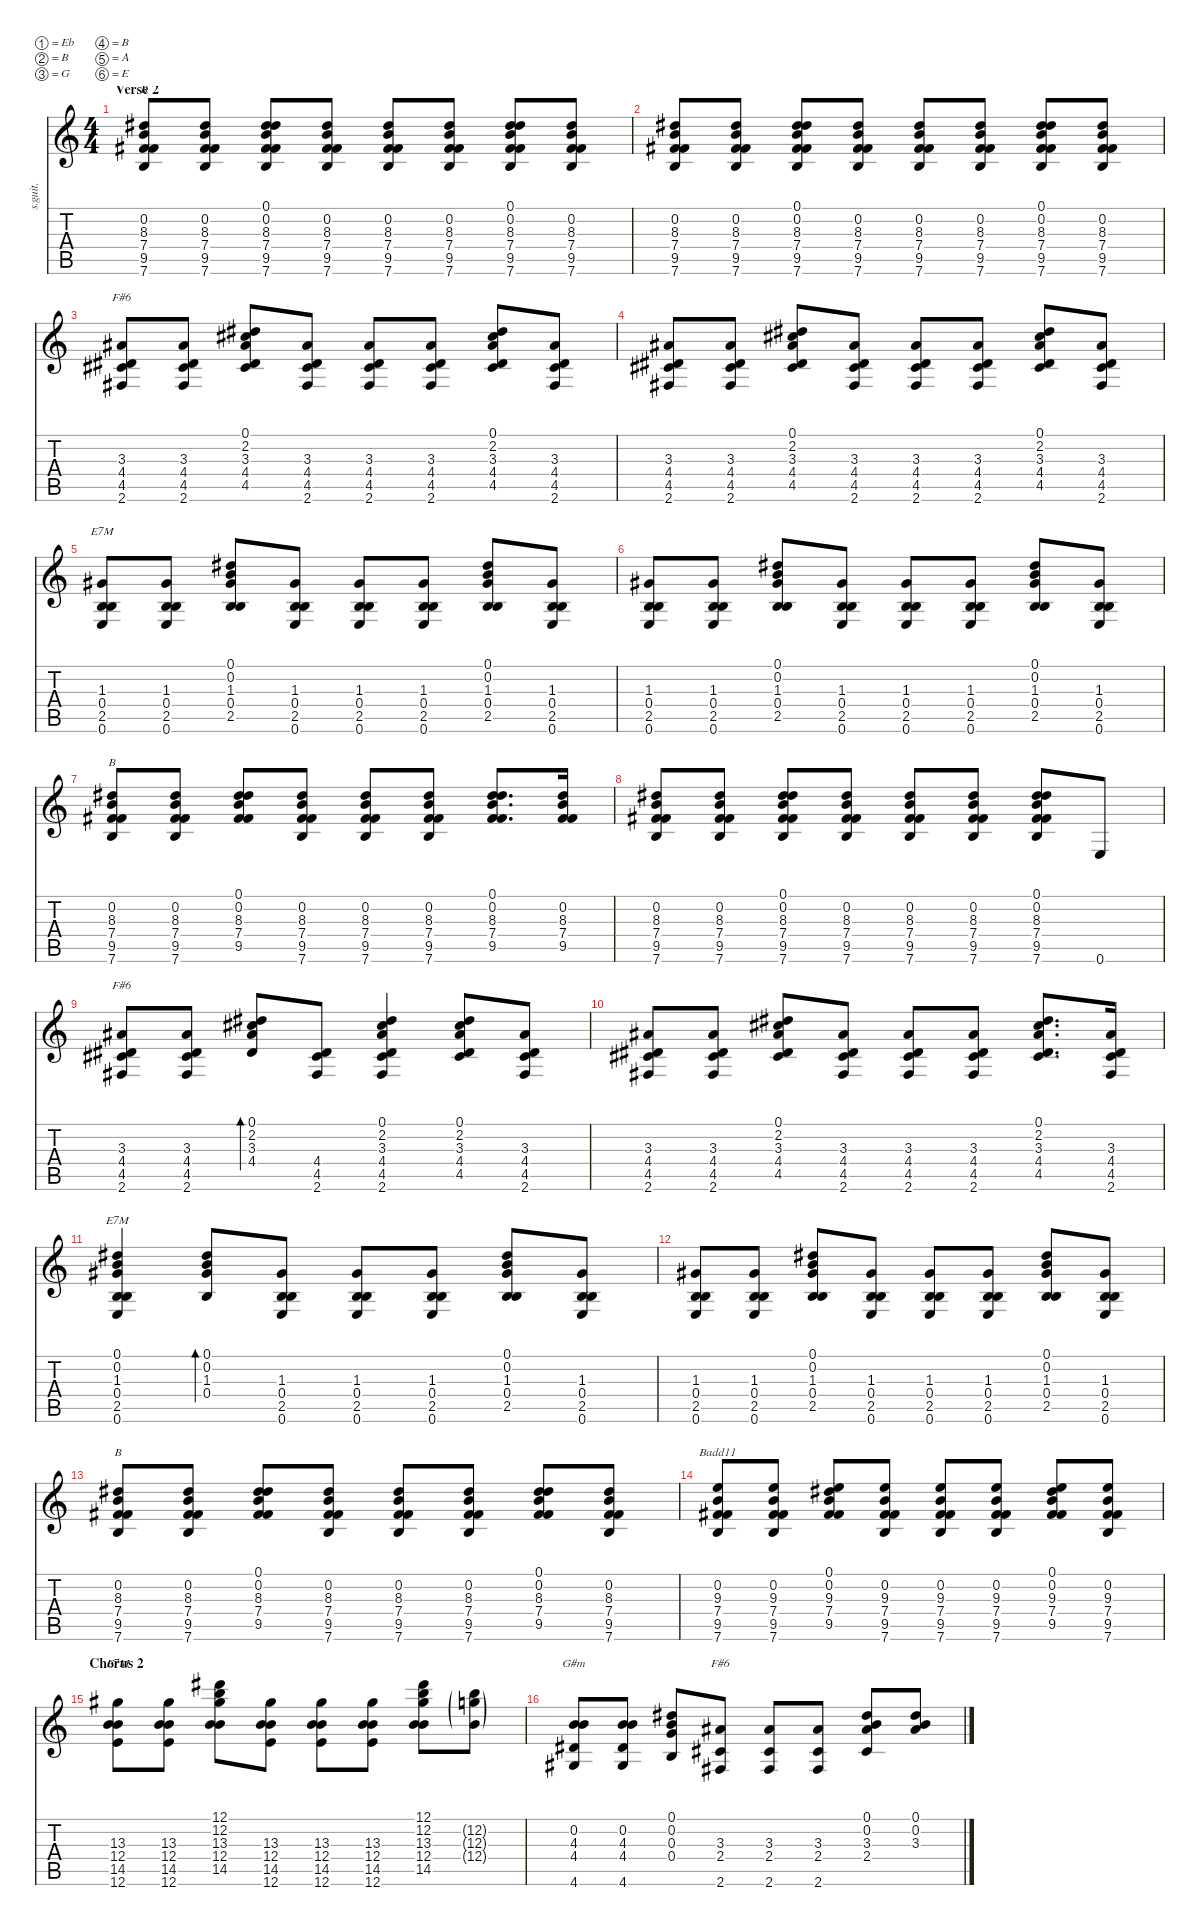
\defaultSystemsLayout 4
\hideDynamics
\bracketExtendMode nobrackets
\track ("Chris Martin" "s.guit.") {instrument acousticguitarsteel}
\staff {score tabs}
\tuning (Eb4 B3 G3 B2 A2 E2)
\chord ("B" 3 1 2 2 0 x) {showdiagram false}
\chord ("F#6" 3 1 2 2 0 x) {showdiagram false}
\chord ("E7M" 3 1 2 2 0 x) {showdiagram false}
\chord ("Badd11" 3 1 2 2 0 x) {showdiagram false}
\chord ("G#m" 3 1 2 2 0 x) {showdiagram false}
\ts (4 4)
\section ("" "Verse 2")
\tempo (87 hide)
\clef g2
\ks c
(0.2 8.3{acc #} 7.4{acc #} 9.5{acc #} 7.6).8{ch "B" lyrics (0 "") lyrics (1 "") lyrics (2 "") lyrics (3 "") lyrics (4 "") dy f} (0.2 8.3{acc #} 7.4{acc #} 9.5{acc #} 7.6).8{lyrics (0 "") lyrics (1 "") lyrics (2 "") lyrics (3 "") lyrics (4 "")} (0.1{acc #} 0.2 8.3{acc #} 7.4{acc #} 9.5{acc #} 7.6).8{lyrics (0 "") lyrics (1 "") lyrics (2 "") lyrics (3 "") lyrics (4 "")} (0.2 8.3{acc #} 7.4{acc #} 9.5{acc #} 7.6).8{lyrics (0 "") lyrics (1 "") lyrics (2 "") lyrics (3 "") lyrics (4 "")} (0.2 8.3{acc #} 7.4{acc #} 9.5{acc #} 7.6).8{lyrics (0 "") lyrics (1 "") lyrics (2 "") lyrics (3 "") lyrics (4 "")} (0.2 8.3{acc #} 7.4{acc #} 9.5{acc #} 7.6).8{lyrics (0 "") lyrics (1 "") lyrics (2 "") lyrics (3 "") lyrics (4 "")} (0.1{acc #} 0.2 8.3{acc #} 7.4{acc #} 9.5{acc #} 7.6).8{lyrics (0 "") lyrics (1 "") lyrics (2 "") lyrics (3 "") lyrics (4 "")} (0.2 8.3{acc #} 7.4{acc #} 9.5{acc #} 7.6).8{lyrics (0 "") lyrics (1 "") lyrics (2 "") lyrics (3 "") lyrics (4 "")} |
(0.2 8.3{acc #} 7.4{acc #} 9.5{acc #} 7.6).8{lyrics (0 "") lyrics (1 "") lyrics (2 "") lyrics (3 "") lyrics (4 "")} (0.2 8.3{acc #} 7.4{acc #} 9.5{acc #} 7.6).8{lyrics (0 "") lyrics (1 "") lyrics (2 "") lyrics (3 "") lyrics (4 "")} (0.1{acc #} 0.2 8.3{acc #} 7.4{acc #} 9.5{acc #} 7.6).8{lyrics (0 "") lyrics (1 "") lyrics (2 "") lyrics (3 "") lyrics (4 "")} (0.2 8.3{acc #} 7.4{acc #} 9.5{acc #} 7.6).8{lyrics (0 "") lyrics (1 "") lyrics (2 "") lyrics (3 "") lyrics (4 "")} (0.2 8.3{acc #} 7.4{acc #} 9.5{acc #} 7.6).8{lyrics (0 "") lyrics (1 "") lyrics (2 "") lyrics (3 "") lyrics (4 "")} (0.2 8.3{acc #} 7.4{acc #} 9.5{acc #} 7.6).8{lyrics (0 "") lyrics (1 "") lyrics (2 "") lyrics (3 "") lyrics (4 "")} (0.1{acc #} 0.2 8.3{acc #} 7.4{acc #} 9.5{acc #} 7.6).8{lyrics (0 "") lyrics (1 "") lyrics (2 "") lyrics (3 "") lyrics (4 "")} (0.2 8.3{acc #} 7.4{acc #} 9.5{acc #} 7.6).8{lyrics (0 "") lyrics (1 "") lyrics (2 "") lyrics (3 "") lyrics (4 "")} |
(3.3{acc #} 4.4{acc #} 4.5{acc #} 2.6{acc #}).8{ch "F#6" lyrics (0 "") lyrics (1 "") lyrics (2 "") lyrics (3 "") lyrics (4 "")} (3.3{acc #} 4.4{acc #} 4.5{acc #} 2.6{acc #}).8{lyrics (0 "") lyrics (1 "") lyrics (2 "") lyrics (3 "") lyrics (4 "")} (0.1{acc #} 2.2{acc #} 3.3{acc #} 4.4{acc #} 4.5{acc #}).8{lyrics (0 "") lyrics (1 "") lyrics (2 "") lyrics (3 "") lyrics (4 "")} (3.3{acc #} 4.4{acc #} 4.5{acc #} 2.6{acc #}).8{lyrics (0 "") lyrics (1 "") lyrics (2 "") lyrics (3 "") lyrics (4 "")} (3.3{acc #} 4.4{acc #} 4.5{acc #} 2.6{acc #}).8{lyrics (0 "") lyrics (1 "") lyrics (2 "") lyrics (3 "") lyrics (4 "")} (3.3{acc #} 4.4{acc #} 4.5{acc #} 2.6{acc #}).8{lyrics (0 "") lyrics (1 "") lyrics (2 "") lyrics (3 "") lyrics (4 "")} (0.1{acc #} 2.2{acc #} 3.3{acc #} 4.4{acc #} 4.5{acc #}).8{lyrics (0 "") lyrics (1 "") lyrics (2 "") lyrics (3 "") lyrics (4 "")} (3.3{acc #} 4.4{acc #} 4.5{acc #} 2.6{acc #}).8{lyrics (0 "") lyrics (1 "") lyrics (2 "") lyrics (3 "") lyrics (4 "")} |
(3.3{acc #} 4.4{acc #} 4.5{acc #} 2.6{acc #}).8{lyrics (0 "") lyrics (1 "") lyrics (2 "") lyrics (3 "") lyrics (4 "")} (3.3{acc #} 4.4{acc #} 4.5{acc #} 2.6{acc #}).8{lyrics (0 "") lyrics (1 "") lyrics (2 "") lyrics (3 "") lyrics (4 "")} (0.1{acc #} 2.2{acc #} 3.3{acc #} 4.4{acc #} 4.5{acc #}).8{lyrics (0 "") lyrics (1 "") lyrics (2 "") lyrics (3 "") lyrics (4 "")} (3.3{acc #} 4.4{acc #} 4.5{acc #} 2.6{acc #}).8{lyrics (0 "") lyrics (1 "") lyrics (2 "") lyrics (3 "") lyrics (4 "")} (3.3{acc #} 4.4{acc #} 4.5{acc #} 2.6{acc #}).8{lyrics (0 "") lyrics (1 "") lyrics (2 "") lyrics (3 "") lyrics (4 "")} (3.3{acc #} 4.4{acc #} 4.5{acc #} 2.6{acc #}).8{lyrics (0 "") lyrics (1 "") lyrics (2 "") lyrics (3 "") lyrics (4 "")} (0.1{acc #} 2.2{acc #} 3.3{acc #} 4.4{acc #} 4.5{acc #}).8{lyrics (0 "") lyrics (1 "") lyrics (2 "") lyrics (3 "") lyrics (4 "")} (3.3{acc #} 4.4{acc #} 4.5{acc #} 2.6{acc #}).8{lyrics (0 "") lyrics (1 "") lyrics (2 "") lyrics (3 "") lyrics (4 "")} |
(1.3{acc #} 0.4 2.5 0.6).8{ch "E7M" lyrics (0 "") lyrics (1 "") lyrics (2 "") lyrics (3 "") lyrics (4 "")} (1.3{acc #} 0.4 2.5 0.6).8{lyrics (0 "") lyrics (1 "") lyrics (2 "") lyrics (3 "") lyrics (4 "")} (0.1{acc #} 0.2 1.3{acc #} 0.4 2.5).8{lyrics (0 "") lyrics (1 "") lyrics (2 "") lyrics (3 "") lyrics (4 "")} (1.3{acc #} 0.4 2.5 0.6).8{lyrics (0 "") lyrics (1 "") lyrics (2 "") lyrics (3 "") lyrics (4 "")} (1.3{acc #} 0.4 2.5 0.6).8{lyrics (0 "") lyrics (1 "") lyrics (2 "") lyrics (3 "") lyrics (4 "")} (1.3{acc #} 0.4 2.5 0.6).8{lyrics (0 "") lyrics (1 "") lyrics (2 "") lyrics (3 "") lyrics (4 "")} (0.1{acc #} 0.2 1.3{acc #} 0.4 2.5).8{lyrics (0 "") lyrics (1 "") lyrics (2 "") lyrics (3 "") lyrics (4 "")} (1.3{acc #} 0.4 2.5 0.6).8{lyrics (0 "") lyrics (1 "") lyrics (2 "") lyrics (3 "") lyrics (4 "")} |
(1.3{acc #} 0.4 2.5 0.6).8{lyrics (0 "") lyrics (1 "") lyrics (2 "") lyrics (3 "") lyrics (4 "")} (1.3{acc #} 0.4 2.5 0.6).8{lyrics (0 "") lyrics (1 "") lyrics (2 "") lyrics (3 "") lyrics (4 "")} (0.1{acc #} 0.2 1.3{acc #} 0.4 2.5).8{lyrics (0 "") lyrics (1 "") lyrics (2 "") lyrics (3 "") lyrics (4 "")} (1.3{acc #} 0.4 2.5 0.6).8{lyrics (0 "") lyrics (1 "") lyrics (2 "") lyrics (3 "") lyrics (4 "")} (1.3{acc #} 0.4 2.5 0.6).8{lyrics (0 "") lyrics (1 "") lyrics (2 "") lyrics (3 "") lyrics (4 "")} (1.3{acc #} 0.4 2.5 0.6).8{lyrics (0 "") lyrics (1 "") lyrics (2 "") lyrics (3 "") lyrics (4 "")} (0.1{acc #} 0.2 1.3{acc #} 0.4 2.5).8{lyrics (0 "") lyrics (1 "") lyrics (2 "") lyrics (3 "") lyrics (4 "")} (1.3{acc #} 0.4 2.5 0.6).8{lyrics (0 "") lyrics (1 "") lyrics (2 "") lyrics (3 "") lyrics (4 "")} |
(0.2 8.3{acc #} 7.4{acc #} 9.5{acc #} 7.6).8{ch "B" lyrics (0 "") lyrics (1 "") lyrics (2 "") lyrics (3 "") lyrics (4 "")} (0.2 8.3{acc #} 7.4{acc #} 9.5{acc #} 7.6).8{lyrics (0 "") lyrics (1 "") lyrics (2 "") lyrics (3 "") lyrics (4 "")} (0.1{acc #} 0.2 8.3{acc #} 7.4{acc #} 9.5{acc #}).8{lyrics (0 "") lyrics (1 "") lyrics (2 "") lyrics (3 "") lyrics (4 "")} (0.2 8.3{acc #} 7.4{acc #} 9.5{acc #} 7.6).8{lyrics (0 "") lyrics (1 "") lyrics (2 "") lyrics (3 "") lyrics (4 "")} (0.2 8.3{acc #} 7.4{acc #} 9.5{acc #} 7.6).8{lyrics (0 "") lyrics (1 "") lyrics (2 "") lyrics (3 "") lyrics (4 "")} (0.2 8.3{acc #} 7.4{acc #} 9.5{acc #} 7.6).8{lyrics (0 "") lyrics (1 "") lyrics (2 "") lyrics (3 "") lyrics (4 "")} (0.1{acc #} 0.2 8.3{acc #} 7.4{acc #} 9.5{acc #}).8{d lyrics (0 "") lyrics (1 "") lyrics (2 "") lyrics (3 "") lyrics (4 "")} (0.2 8.3{acc #} 7.4{acc #} 9.5{acc #}).16{lyrics (0 "") lyrics (1 "") lyrics (2 "") lyrics (3 "") lyrics (4 "")} |
(0.2 8.3{acc #} 7.4{acc #} 9.5{acc #} 7.6).8{lyrics (0 "") lyrics (1 "") lyrics (2 "") lyrics (3 "") lyrics (4 "")} (0.2 8.3{acc #} 7.4{acc #} 9.5{acc #} 7.6).8{lyrics (0 "") lyrics (1 "") lyrics (2 "") lyrics (3 "") lyrics (4 "")} (0.1{acc #} 0.2 8.3{acc #} 7.4{acc #} 9.5{acc #} 7.6).8{lyrics (0 "") lyrics (1 "") lyrics (2 "") lyrics (3 "") lyrics (4 "")} (0.2 8.3{acc #} 7.4{acc #} 9.5{acc #} 7.6).8{lyrics (0 "") lyrics (1 "") lyrics (2 "") lyrics (3 "") lyrics (4 "")} (0.2 8.3{acc #} 7.4{acc #} 9.5{acc #} 7.6).8{lyrics (0 "") lyrics (1 "") lyrics (2 "") lyrics (3 "") lyrics (4 "")} (0.2 8.3{acc #} 7.4{acc #} 9.5{acc #} 7.6).8{lyrics (0 "") lyrics (1 "") lyrics (2 "") lyrics (3 "") lyrics (4 "")} (0.1{acc #} 0.2 8.3{acc #} 7.4{acc #} 9.5{acc #} 7.6).8{lyrics (0 "") lyrics (1 "") lyrics (2 "") lyrics (3 "") lyrics (4 "")} 0.6.8{lyrics (0 "") lyrics (1 "") lyrics (2 "") lyrics (3 "") lyrics (4 "")} |
(3.3{acc #} 4.4{acc #} 4.5{acc #} 2.6{acc #}).8{ch "F#6" lyrics (0 "") lyrics (1 "") lyrics (2 "") lyrics (3 "") lyrics (4 "")} (3.3{acc #} 4.4{acc #} 4.5{acc #} 2.6{acc #}).8{lyrics (0 "") lyrics (1 "") lyrics (2 "") lyrics (3 "") lyrics (4 "")} (0.1{acc #} 2.2{acc #} 3.3{acc #} 4.4{acc #}).8{bd 30 lyrics (0 "") lyrics (1 "") lyrics (2 "") lyrics (3 "") lyrics (4 "")} (4.4{acc #} 4.5{acc #} 2.6{acc #}).8{lyrics (0 "") lyrics (1 "") lyrics (2 "") lyrics (3 "") lyrics (4 "")} (0.1{acc #} 2.2{acc #} 3.3{acc #} 4.4{acc #} 4.5{acc #} 2.6{acc #}).4{lyrics (0 "") lyrics (1 "") lyrics (2 "") lyrics (3 "") lyrics (4 "")} (0.1{acc #} 2.2{acc #} 3.3{acc #} 4.4{acc #} 4.5{acc #}).8{lyrics (0 "") lyrics (1 "") lyrics (2 "") lyrics (3 "") lyrics (4 "")} (3.3{acc #} 4.4{acc #} 4.5{acc #} 2.6{acc #}).8{lyrics (0 "") lyrics (1 "") lyrics (2 "") lyrics (3 "") lyrics (4 "")} |
(3.3{acc #} 4.4{acc #} 4.5{acc #} 2.6{acc #}).8{lyrics (0 "") lyrics (1 "") lyrics (2 "") lyrics (3 "") lyrics (4 "")} (3.3{acc #} 4.4{acc #} 4.5{acc #} 2.6{acc #}).8{lyrics (0 "") lyrics (1 "") lyrics (2 "") lyrics (3 "") lyrics (4 "")} (0.1{acc #} 2.2{acc #} 3.3{acc #} 4.4{acc #} 4.5{acc #}).8{lyrics (0 "") lyrics (1 "") lyrics (2 "") lyrics (3 "") lyrics (4 "")} (3.3{acc #} 4.4{acc #} 4.5{acc #} 2.6{acc #}).8{lyrics (0 "") lyrics (1 "") lyrics (2 "") lyrics (3 "") lyrics (4 "")} (3.3{acc #} 4.4{acc #} 4.5{acc #} 2.6{acc #}).8{lyrics (0 "") lyrics (1 "") lyrics (2 "") lyrics (3 "") lyrics (4 "")} (3.3{acc #} 4.4{acc #} 4.5{acc #} 2.6{acc #}).8{lyrics (0 "") lyrics (1 "") lyrics (2 "") lyrics (3 "") lyrics (4 "")} (0.1{acc #} 2.2{acc #} 3.3{acc #} 4.4{acc #} 4.5{acc #}).8{d lyrics (0 "") lyrics (1 "") lyrics (2 "") lyrics (3 "") lyrics (4 "")} (3.3{acc #} 4.4{acc #} 4.5{acc #} 2.6{acc #}).16{lyrics (0 "") lyrics (1 "") lyrics (2 "") lyrics (3 "") lyrics (4 "")} |
(0.1{acc #} 0.2 1.3{acc #} 0.4 2.5 0.6).4{ch "E7M" lyrics (0 "") lyrics (1 "") lyrics (2 "") lyrics (3 "") lyrics (4 "")} (0.1{acc #} 0.2 1.3{acc #} 0.4).8{bd 30 lyrics (0 "") lyrics (1 "") lyrics (2 "") lyrics (3 "") lyrics (4 "")} (1.3{acc #} 0.4 2.5 0.6).8{lyrics (0 "") lyrics (1 "") lyrics (2 "") lyrics (3 "") lyrics (4 "")} (1.3{acc #} 0.4 2.5 0.6).8{lyrics (0 "") lyrics (1 "") lyrics (2 "") lyrics (3 "") lyrics (4 "")} (1.3{acc #} 0.4 2.5 0.6).8{lyrics (0 "") lyrics (1 "") lyrics (2 "") lyrics (3 "") lyrics (4 "")} (0.1{acc #} 0.2 1.3{acc #} 0.4 2.5).8{lyrics (0 "") lyrics (1 "") lyrics (2 "") lyrics (3 "") lyrics (4 "")} (1.3{acc #} 0.4 2.5 0.6).8{lyrics (0 "") lyrics (1 "") lyrics (2 "") lyrics (3 "") lyrics (4 "")} |
(1.3{acc #} 0.4 2.5 0.6).8{lyrics (0 "") lyrics (1 "") lyrics (2 "") lyrics (3 "") lyrics (4 "")} (1.3{acc #} 0.4 2.5 0.6).8{lyrics (0 "") lyrics (1 "") lyrics (2 "") lyrics (3 "") lyrics (4 "")} (0.1{acc #} 0.2 1.3{acc #} 0.4 2.5).8{lyrics (0 "") lyrics (1 "") lyrics (2 "") lyrics (3 "") lyrics (4 "")} (1.3{acc #} 0.4 2.5 0.6).8{lyrics (0 "") lyrics (1 "") lyrics (2 "") lyrics (3 "") lyrics (4 "")} (1.3{acc #} 0.4 2.5 0.6).8{lyrics (0 "") lyrics (1 "") lyrics (2 "") lyrics (3 "") lyrics (4 "")} (1.3{acc #} 0.4 2.5 0.6).8{lyrics (0 "") lyrics (1 "") lyrics (2 "") lyrics (3 "") lyrics (4 "")} (0.1{acc #} 0.2 1.3{acc #} 0.4 2.5).8{lyrics (0 "") lyrics (1 "") lyrics (2 "") lyrics (3 "") lyrics (4 "")} (1.3{acc #} 0.4 2.5 0.6).8{lyrics (0 "") lyrics (1 "") lyrics (2 "") lyrics (3 "") lyrics (4 "")} |
(0.2 8.3{acc #} 7.4{acc #} 9.5{acc #} 7.6).8{ch "B" lyrics (0 "") lyrics (1 "") lyrics (2 "") lyrics (3 "") lyrics (4 "")} (0.2 8.3{acc #} 7.4{acc #} 9.5{acc #} 7.6).8{lyrics (0 "") lyrics (1 "") lyrics (2 "") lyrics (3 "") lyrics (4 "")} (0.1{acc #} 0.2 8.3{acc #} 7.4{acc #} 9.5{acc #}).8{lyrics (0 "") lyrics (1 "") lyrics (2 "") lyrics (3 "") lyrics (4 "")} (0.2 8.3{acc #} 7.4{acc #} 9.5{acc #} 7.6).8{lyrics (0 "") lyrics (1 "") lyrics (2 "") lyrics (3 "") lyrics (4 "")} (0.2 8.3{acc #} 7.4{acc #} 9.5{acc #} 7.6).8{lyrics (0 "") lyrics (1 "") lyrics (2 "") lyrics (3 "") lyrics (4 "")} (0.2 8.3{acc #} 7.4{acc #} 9.5{acc #} 7.6).8{lyrics (0 "") lyrics (1 "") lyrics (2 "") lyrics (3 "") lyrics (4 "")} (0.1{acc #} 0.2 8.3{acc #} 7.4{acc #} 9.5{acc #}).8{lyrics (0 "") lyrics (1 "") lyrics (2 "") lyrics (3 "") lyrics (4 "")} (0.2 8.3{acc #} 7.4{acc #} 9.5{acc #} 7.6).8{lyrics (0 "") lyrics (1 "") lyrics (2 "") lyrics (3 "") lyrics (4 "")} |
(0.2 9.3 7.4{acc #} 9.5{acc #} 7.6).8{ch "Badd11" lyrics (0 "") lyrics (1 "") lyrics (2 "") lyrics (3 "") lyrics (4 "")} (0.2 9.3 7.4{acc #} 9.5{acc #} 7.6).8{lyrics (0 "") lyrics (1 "") lyrics (2 "") lyrics (3 "") lyrics (4 "")} (0.1{acc #} 0.2 9.3 7.4{acc #} 9.5{acc #}).8{lyrics (0 "") lyrics (1 "") lyrics (2 "") lyrics (3 "") lyrics (4 "")} (0.2 9.3 7.4{acc #} 9.5{acc #} 7.6).8{lyrics (0 "") lyrics (1 "") lyrics (2 "") lyrics (3 "") lyrics (4 "")} (0.2 9.3 7.4{acc #} 9.5{acc #} 7.6).8{lyrics (0 "") lyrics (1 "") lyrics (2 "") lyrics (3 "") lyrics (4 "")} (0.2 9.3 7.4{acc #} 9.5{acc #} 7.6).8{lyrics (0 "") lyrics (1 "") lyrics (2 "") lyrics (3 "") lyrics (4 "")} (0.1{acc #} 0.2 9.3 7.4{acc #} 9.5{acc #}).8{lyrics (0 "") lyrics (1 "") lyrics (2 "") lyrics (3 "") lyrics (4 "")} (0.2 9.3 7.4{acc #} 9.5{acc #} 7.6).8{lyrics (0 "") lyrics (1 "") lyrics (2 "") lyrics (3 "") lyrics (4 "")} |
\section ("" "Chorus 2")
(13.3{acc #} 12.4 14.5 12.6).8{ch "E7M" lyrics (0 "") lyrics (1 "") lyrics (2 "") lyrics (3 "") lyrics (4 "")} (13.3{acc #} 12.4 14.5 12.6).8{lyrics (0 "") lyrics (1 "") lyrics (2 "") lyrics (3 "") lyrics (4 "")} (12.1{acc #} 12.2 13.3{acc #} 12.4 14.5).8{lyrics (0 "") lyrics (1 "") lyrics (2 "") lyrics (3 "") lyrics (4 "")} (13.3{acc #} 12.4 14.5 12.6).8{lyrics (0 "") lyrics (1 "") lyrics (2 "") lyrics (3 "") lyrics (4 "")} (13.3{acc #} 12.4 14.5 12.6).8{lyrics (0 "") lyrics (1 "") lyrics (2 "") lyrics (3 "") lyrics (4 "")} (13.3{acc #} 12.4 14.5 12.6).8{lyrics (0 "") lyrics (1 "") lyrics (2 "") lyrics (3 "") lyrics (4 "")} (12.1{acc #} 12.2 13.3{acc #} 12.4 14.5).8{lyrics (0 "") lyrics (1 "") lyrics (2 "") lyrics (3 "") lyrics (4 "")} (12.2{g} 12.3{g} 12.4{g}).8{lyrics (0 "") lyrics (1 "") lyrics (2 "") lyrics (3 "") lyrics (4 "")} |
(0.2 4.3 4.4{acc #} 4.6{acc #}).8{ch "G#m" lyrics (0 "") lyrics (1 "") lyrics (2 "") lyrics (3 "") lyrics (4 "")} (0.2 4.3 4.4{acc #} 4.6{acc #}).8{lyrics (0 "") lyrics (1 "") lyrics (2 "") lyrics (3 "") lyrics (4 "")} (0.1{acc #} 0.2 0.3 0.4).8{lyrics (0 "") lyrics (1 "") lyrics (2 "") lyrics (3 "") lyrics (4 "")} (3.3{acc #} 2.4{acc #} 2.6{acc #}).8{ch "F#6" lyrics (0 "") lyrics (1 "") lyrics (2 "") lyrics (3 "") lyrics (4 "")} (3.3{acc #} 2.4{acc #} 2.6{acc #}).8{lyrics (0 "") lyrics (1 "") lyrics (2 "") lyrics (3 "") lyrics (4 "")} (3.3{acc #} 2.4{acc #} 2.6{acc #}).8{lyrics (0 "") lyrics (1 "") lyrics (2 "") lyrics (3 "") lyrics (4 "")} (0.1{acc #} 0.2 3.3{acc #} 2.4{acc #}).8{lyrics (0 "") lyrics (1 "") lyrics (2 "") lyrics (3 "") lyrics (4 "")} (0.1{acc #} 0.2 3.3{acc #}).8{lyrics (0 "") lyrics (1 "") lyrics (2 "") lyrics (3 "") lyrics (4 "")}
